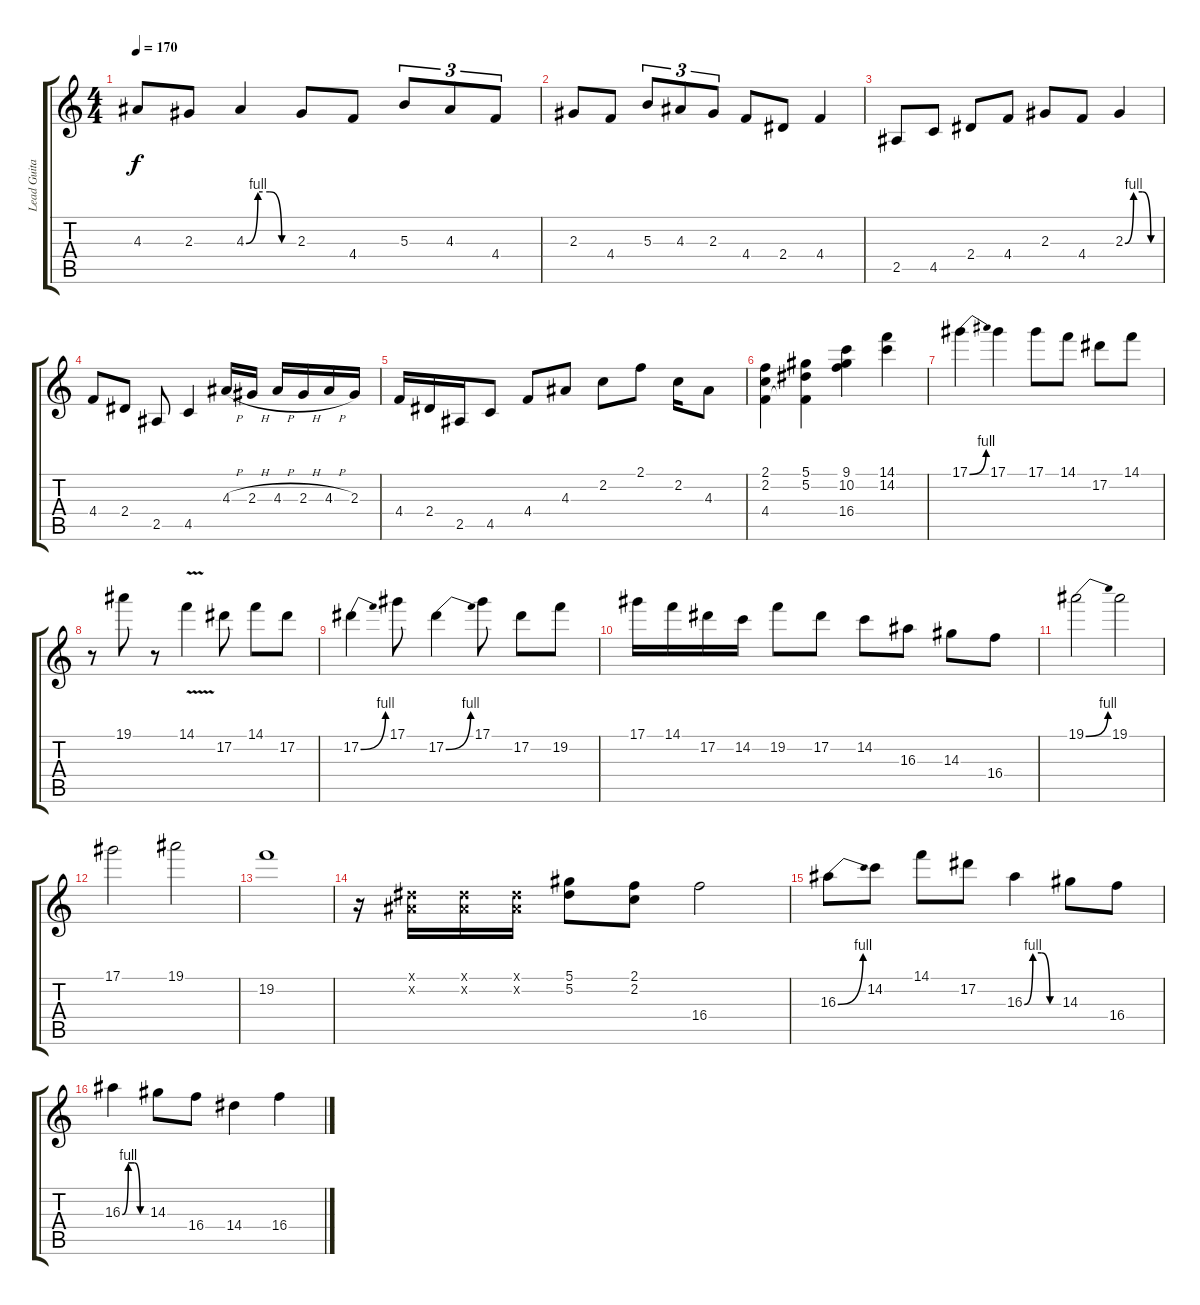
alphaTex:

\track ("Lead Guitar" "Lead Guita") {instrument distortionguitar}
\staff {score tabs}
\tuning (Eb4 Bb3 Gb3 Db3 Ab2 Eb2) {hide}
\ts (4 4)
\tempo 170
\clef g2
\ks c
4.3.8{dy f} 2.3.8 4.3{be (custom 0 0 15 4 30 4 45 0 60 0)}.4 2.3.8 4.4.8 5.3.8{tu (3 2)} 4.3.8{tu (3 2)} 4.4.8{tu (3 2)} |
2.3.8 4.4.8 5.3.8{tu (3 2)} 4.3.8{tu (3 2)} 2.3.8{tu (3 2)} 4.4.8 2.4.8 4.4.4 |
2.5.8 4.5.8 2.4.8 4.4.8 2.3.8 4.4.8 2.3{be (custom 0 0 15 4 30 4 45 0 60 0)}.4 |
4.4.8 2.4.8 2.5.8 4.5.4 4.3{h}.16 2.3{h}.16 4.3{h}.16 2.3{h}.16 4.3{h}.16 2.3.16 |
4.4.16 2.4.16 2.5.16 4.5.8 4.4.8 4.3.8 2.2.8 2.1.8 2.2.16 4.3.8 |
(2.1 2.2 4.4).4 (5.1 5.2 4.4{t}).4 (9.1 10.2 16.4).4 (14.1 14.2).4 |
17.1{be (bend 0 0 60 4)}.4 17.1.4 17.1.8 14.1.8 17.2.8 14.1.8 |
r.8 19.1.8 r.8 14.1{v}.4 17.2.8 14.1.8 17.2.8 |
17.2{be (bend 0 0 60 4)}.4 17.1.8 17.2{be (bend 0 0 60 4)}.4 17.1.8 17.2.8 19.2.8 |
17.1.16 14.1.16 17.2.16 14.2.16 19.2.8 17.2.8 14.2.8 16.3.8 14.3.8 16.4.8 |
19.1{be (bend 0 0 60 4)}.2 19.1.2 |
17.1.2 19.1.2 |
19.2.1 |
r.16 (0.1{x} 0.2{x}).16 (0.1{x} 0.2{x}).16 (0.1{x} 0.2{x}).16 (5.1 5.2).8 (2.1 2.2).8 16.4.2 |
16.3{be (bend 0 0 60 4)}.8 14.2.8 14.1.8 17.2.8 16.3{be (custom 0 0 15 4 30 4 45 0 60 0)}.4 14.3.8 16.4.8 |
16.3{be (custom 0 0 15 4 30 4 45 0 60 0)}.4 14.3.8 16.4.8 14.4.4 16.4.4
